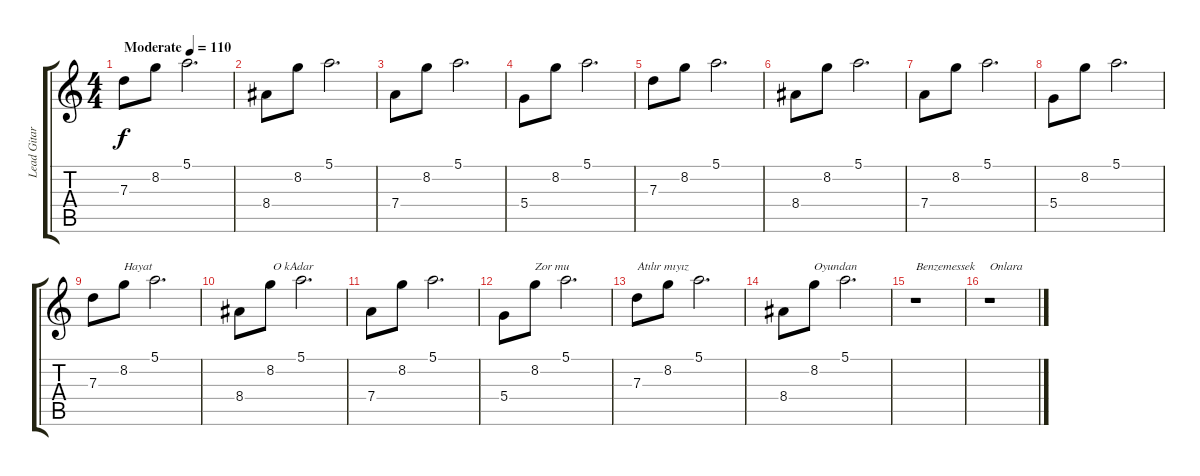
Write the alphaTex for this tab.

\track ("Lead Gitar" "Lead Gitar") {instrument electricguitarclean}
\staff {score tabs}
\tuning (E4 B3 G3 D3 A2 E2) {hide}
\ts (4 4)
\tempo (110 "Moderate")
\clef g2
\ks c
7.3.8{dy f instrument electricguitarclean} 8.2.8 5.1.2{d} |
8.4.8 8.2.8 5.1.2{d} |
7.4.8 8.2.8 5.1.2{d} |
5.4.8 8.2.8 5.1.2{d} |
7.3.8 8.2.8 5.1.2{d} |
8.4.8 8.2.8 5.1.2{d} |
7.4.8 8.2.8 5.1.2{d} |
5.4.8 8.2.8 5.1.2{d} |
7.3.8 8.2.8{txt "Hayat"} 5.1.2{d} |
8.4.8 8.2.8{txt " O kAdar"} 5.1.2{d} |
7.4.8 8.2.8 5.1.2{d} |
5.4.8 8.2.8{txt "Zor mu"} 5.1.2{d} |
7.3.8{txt "Atılır mıyız"} 8.2.8 5.1.2{d} |
8.4.8 8.2.8{txt "Oyundan"} 5.1.2{d} |
r.1{txt "Benzemessek"} |
r.1{txt "Onlara"}
